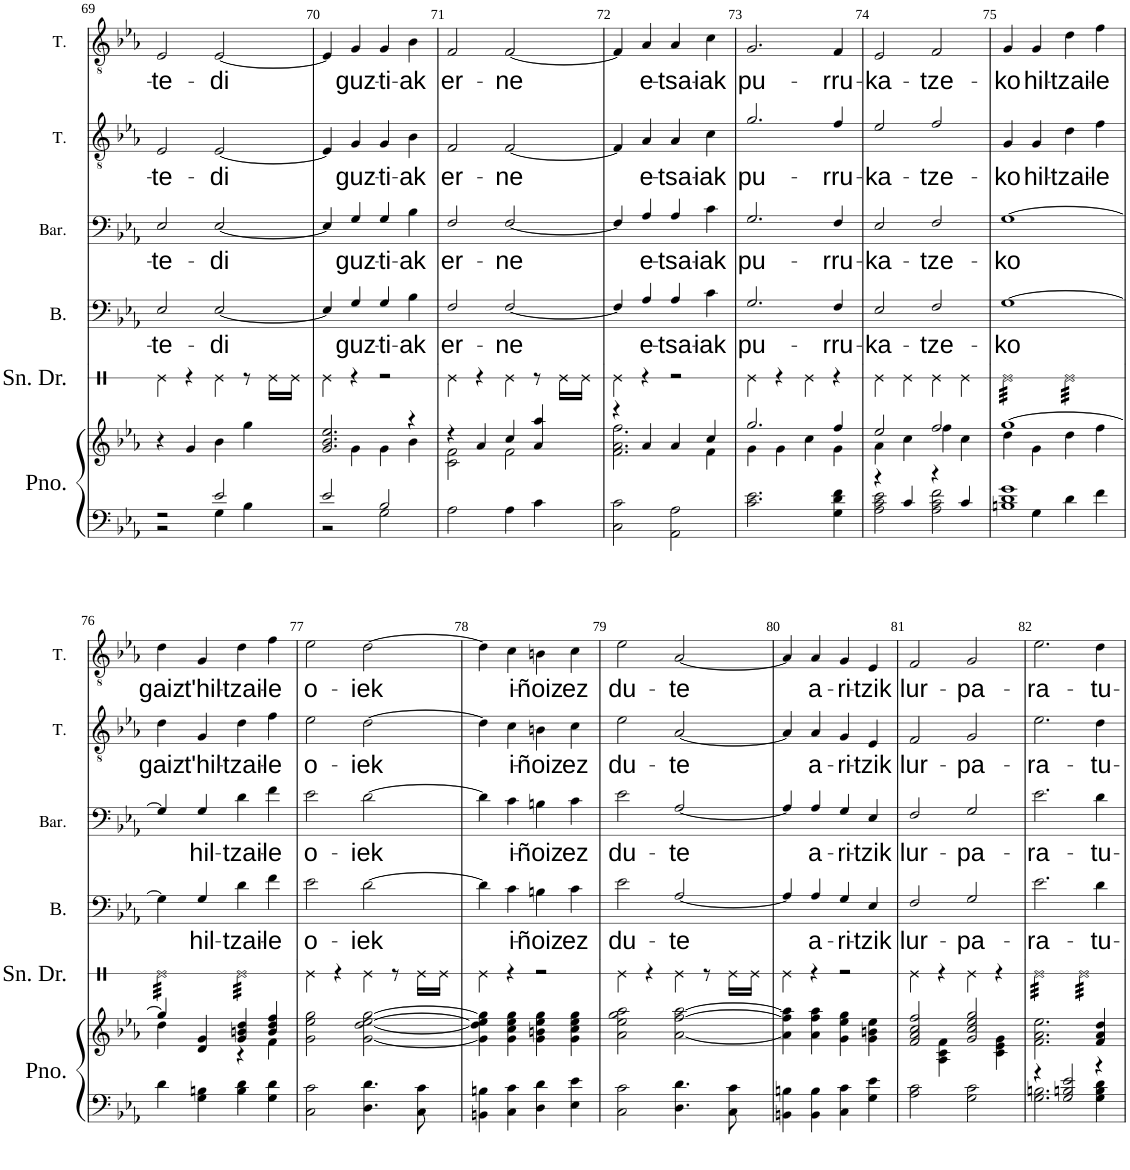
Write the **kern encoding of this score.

**kern	**kern	**kern	**text	**kern	**text	**kern	**text	**kern	**text
*part5	*part5	*part4	*part4	*part3	*part3	*part2	*part2	*part1	*part1
*staff6	*staff5	*staff4	*staff4	*staff3	*staff3	*staff2	*staff2	*staff1	*staff1
*I"Piano	*	*I"Basse	*	*I"Baryton	*	*I"Ténor	*	*I"Ténor	*
*I'Pno.	*	*I'B.	*	*I'Bar.	*	*I'T.	*	*I'T.	*
!!LO:PB:g=z
*clefF4	*clefG2	*clefF4	*	*clefF4	*	*clefGv2	*	*clefGv2	*
*k[b-e-a-]	*k[b-e-a-]	*k[b-e-a-]	*	*k[b-e-a-]	*	*k[b-e-a-]	*	*k[b-e-a-]	*
*M4/4	*M4/4	*M4/4	*	*M4/4	*	*M4/4	*	*M4/4	*
*met(c|)	*met(c|)	*met(c|)	*	*met(c|)	*	*met(c|)	*	*met(c|)	*
=69	=69	=69	=69	=69	=69	=69	=69	=69	=69
*^	*	*	*	*	*	*	*	*	*
!	!	!	!	!LO:LY:b	!	!LO:LY:b	!	!LO:LY:b	!	!LO:LY:b
2r	2r	4r	2E-/	-te-	2E-/	-te-	2E-/	-te-	2E-/	-te-
.	.	4g/	.	.	.	.	.	.	.	.
!	!	!	!	!LO:LY:b	!	!LO:LY:b	!	!LO:LY:b	!	!LO:LY:b
2e-/	4G\	4b-\	[2E-/	-di	[2E-/	-di	[2E-/	-di	[2E-/	-di
.	4B-\	4gg\	.	.	.	.	.	.	.	.
=70	=70	=70	=70	=70	=70	=70	=70	=70	=70	=70
*	*	*^	*	*	*	*	*	*	*	*
2e-/	2r	2.g/ 2.b-/ 2.ee-/	4ryy	4E-/]	.	4E-/]	.	4E-/]	.	4E-/]	.
!	!	!	!	!	!LO:LY:b	!	!LO:LY:b	!	!LO:LY:b	!	!LO:LY:b
.	.	.	4g\	4G/	guz-	4G/	guz-	4G/	guz-	4G/	guz-
!	!	!	!	!	!LO:LY:b	!	!LO:LY:b	!	!LO:LY:b	!	!LO:LY:b
2B-/	2G\	.	4g\	4G/	-ti-	4G/	-ti-	4G/	-ti-	4G/	-ti-
!	!	!	!	!	!LO:LY:b	!	!LO:LY:b	!	!LO:LY:b	!	!LO:LY:b
.	.	4r	4b-\	4B-\	-ak	4B-\	-ak	4B-\	-ak	4B-\	-ak
*v	*v	*	*	*	*	*	*	*	*	*	*
=71	=71	=71	=71	=71	=71	=71	=71	=71	=71	=71
!	!	!	!	!LO:LY:b	!	!LO:LY:b	!	!LO:LY:b	!	!LO:LY:b
2A-\	4r	2c\ 2f\	2F/	er-	2F/	er-	2F/	er-	2F/	er-
.	4a-/	.	.	.	.	.	.	.	.	.
!	!	!	!	!LO:LY:b	!	!LO:LY:b	!	!LO:LY:b	!	!LO:LY:b
4A-\	4cc/	2f\	[2F/	-ne	[2F/	-ne	[2F/	-ne	[2F/	-ne
4c\	4a-/ 4aa-/	.	.	.	.	.	.	.	.	.
=72	=72	=72	=72	=72	=72	=72	=72	=72	=72	=72
2C\ 2c\	4r	2.f\ 2.a-\ 2.ff\	4F/]	.	4F/]	.	4F/]	.	4F/]	.
!	!	!	!	!LO:LY:b	!	!LO:LY:b	!	!LO:LY:b	!	!LO:LY:b
.	4a-/	.	4A-/	e-	4A-/	e-	4A-/	e-	4A-/	e-
!	!	!	!	!LO:LY:b	!	!LO:LY:b	!	!LO:LY:b	!	!LO:LY:b
2AA-\ 2A-\	4a-/	.	4A-/	-tsa-	4A-/	-tsa-	4A-/	-tsa-	4A-/	-tsa-
!	!	!	!	!LO:LY:b	!	!LO:LY:b	!	!LO:LY:b	!	!LO:LY:b
.	4cc/	4f\	4c\	-iak	4c\	-iak	4c\	-iak	4c\	-iak
=73	=73	=73	=73	=73	=73	=73	=73	=73	=73	=73
!	!	!	!	!LO:LY:b	!	!LO:LY:b	!	!LO:LY:b	!	!LO:LY:b
2.c\ 2.e-\	2.gg/	4g\	2.G/	pu-	2.G/	pu-	2.g/	pu-	2.G/	pu-
.	.	4g\	.	.	.	.	.	.	.	.
.	.	4cc\	.	.	.	.	.	.	.	.
!	!	!	!	!LO:LY:b	!	!LO:LY:b	!	!LO:LY:b	!	!LO:LY:b
4G\ 4d\ 4f\	4ff/	4g\	4F/	-rru-	4F/	-rru-	4f/	-rru-	4F/	-rru-
=74	=74	=74	=74	=74	=74	=74	=74	=74	=74	=74
*^	*	*	*	*	*	*	*	*	*	*
!	!	!	!	!	!LO:LY:b	!	!LO:LY:b	!	!LO:LY:b	!	!LO:LY:b
4r	2A-\ 2c\ 2e-\	2ee-/	4a-\	2E-/	-ka-	2E-/	-ka-	2e-/	-ka-	2E-/	-ka-
4c/	.	.	4cc\	.	.	.	.	.	.	.	.
!	!	!	!	!	!LO:LY:b	!	!LO:LY:b	!	!LO:LY:b	!	!LO:LY:b
4r	2A-\ 2c\ 2f\	2ff/	4ff\	2F/	-tze-	2F/	-tze-	2f/	-tze-	2F/	-tze-
4c/	.	.	4cc\	.	.	.	.	.	.	.	.
=75	=75	=75	=75	=75	=75	=75	=75	=75	=75	=75	=75
!	!	!	!	!	!LO:LY:b	!	!LO:LY:b	!	!LO:LY:b	!	!LO:LY:b
1Bn 1d 1g	4ryy	[1gg	4dd\	[1G	-ko	[1G	-ko	4G/	-ko	4G/	-ko
!	!	!	!	!	!	!	!	!	!LO:LY:b	!	!LO:LY:b
.	4G\	.	4g\	.	.	.	.	4G/	hil-	4G/	hil-
!	!	!	!	!	!	!	!	!	!LO:LY:b	!	!LO:LY:b
.	4d\	.	4dd\	.	.	.	.	4d\	-tzai-	4d\	-tzai-
!	!	!	!	!	!	!	!	!	!LO:LY:b	!	!LO:LY:b
.	4f\	.	4ff\	.	.	.	.	4f\	-le	4f\	-le
!!LO:LB:g=z
=76	=76	=76	=76	=76	=76	=76	=76	=76	=76	=76	=76
!	!	!	!	!	!	!	!	!	!LO:LY:b	!	!LO:LY:b
1ryy	4d\	4gg/]	4dd\	4G\]	.	4G/]	.	4d\	gaiz	4d\	gaiz
!	!	!	!	!	!LO:LY:b	!	!LO:LY:b	!	!LO:LY:b	!	!LO:LY:b
.	4G\ 4Bn\	4d/ 4g/	4ryy	4G/	hil-	4G/	hil-	4G/	t'hil-	4G/	t'hil-
!	!	!	!	!	!LO:LY:b	!	!LO:LY:b	!	!LO:LY:b	!	!LO:LY:b
.	4B\ 4d\	4g/ 4bn/ 4dd/	4r	4d\	-tzai-	4d\	-tzai-	4d\	-tzai-	4d\	-tzai-
!	!	!	!	!	!LO:LY:b	!	!LO:LY:b	!	!LO:LY:b	!	!LO:LY:b
.	4G\ 4d\	4b/ 4dd/ 4ff/	4f\	4f\	-le	4f\	-le	4f\	-le	4f\	-le
=77	=77	=77	=77	=77	=77	=77	=77	=77	=77	=77	=77
!	!	!	!	!	!LO:LY:b	!	!LO:LY:b	!	!LO:LY:b	!	!LO:LY:b
*v	*v	*	*	*	*	*	*	*	*	*	*
*	*v	*v	*	*	*	*	*	*	*	*
2C\ 2c\	2g\ 2ee-\ 2gg\	2e-\	o-	2e-\	o-	2e-\	o-	2e-\	o-
!	!	!	!LO:LY:b	!	!LO:LY:b	!	!LO:LY:b	!	!LO:LY:b
4.D\ 4.d\	[2g\ [2dd\ [2ee-\ [2gg\	[2d\	-iek	[2d\	-iek	[2d\	-iek	[2d\	-iek
8C\ 8c\	.	.	.	.	.	.	.	.	.
=78	=78	=78	=78	=78	=78	=78	=78	=78	=78
4BBn\ 4Bn\	4g\] 4dd\] 4ee-\] 4gg\]	4d\]	.	4d\]	.	4d\]	.	4d\]	.
!	!	!	!LO:LY:b	!	!LO:LY:b	!	!LO:LY:b	!	!LO:LY:b
4C\ 4c\	4g\ 4cc\ 4ee-\ 4gg\	4c\	i-	4c\	i-	4c\	i-	4c\	i-
!	!	!	!LO:LY:b	!	!LO:LY:b	!	!LO:LY:b	!	!LO:LY:b
4D\ 4d\	4g\ 4bn\ 4ee-\ 4gg\	4Bn\	-ñoiz	4Bn\	-ñoiz	4Bn\	-ñoiz	4Bn\	-ñoiz
!	!	!	!LO:LY:b	!	!LO:LY:b	!	!LO:LY:b	!	!LO:LY:b
4E-\ 4e-\	4g\ 4cc\ 4ee-\ 4gg\	4c\	ez	4c\	ez	4c\	ez	4c\	ez
=79	=79	=79	=79	=79	=79	=79	=79	=79	=79
!	!	!	!LO:LY:b	!	!LO:LY:b	!	!LO:LY:b	!	!LO:LY:b
2C\ 2c\	2a-\ 2ee-\ 2gg\ 2aa-\	2e-\	du-	2e-\	du-	2e-\	du-	2e-\	du-
!	!	!	!LO:LY:b	!	!LO:LY:b	!	!LO:LY:b	!	!LO:LY:b
4.D\ 4.d\	[2a-\ [2ff\ [2aa-\	[2A-/	-te	[2A-/	-te	[2A-/	-te	[2A-/	-te
8C\ 8c\	.	.	.	.	.	.	.	.	.
=80	=80	=80	=80	=80	=80	=80	=80	=80	=80
4BBn\ 4Bn\	4a-\] 4ff\] 4aa-\]	4A-/]	.	4A-/]	.	4A-/]	.	4A-/]	.
!	!	!	!LO:LY:b	!	!LO:LY:b	!	!LO:LY:b	!	!LO:LY:b
4BB\ 4B\	4a-\ 4ff\ 4aa-\	4A-/	a-	4A-/	a-	4A-/	a-	4A-/	a-
!	!	!	!LO:LY:b	!	!LO:LY:b	!	!LO:LY:b	!	!LO:LY:b
4C\ 4c\	4g\ 4ee-\ 4gg\	4G/	-ri-	4G/	-ri-	4G/	-ri-	4G/	-ri-
!	!	!	!LO:LY:b	!	!LO:LY:b	!	!LO:LY:b	!	!LO:LY:b
4G\ 4e-\	4g\ 4bn\ 4ee-\	4E-/	-tzik	4E-/	-tzik	4E-/	-tzik	4E-/	-tzik
=81	=81	=81	=81	=81	=81	=81	=81	=81	=81
*	*^	*	*	*	*	*	*	*	*
!	!	!	!	!LO:LY:b	!	!LO:LY:b	!	!LO:LY:b	!	!LO:LY:b
2A-\ 2c\	2f/ 2a-/ 2cc/ 2ff/	4ryy	2F/	lur-	2F/	lur-	2F/	lur-	2F/	lur-
.	.	4A-\ 4c\ 4f\	.	.	.	.	.	.	.	.
!	!	!	!	!LO:LY:b	!	!LO:LY:b	!	!LO:LY:b	!	!LO:LY:b
2G\ 2c\	2g/ 2cc/ 2ee-/ 2gg/	4ryy	2G/	-pa-	2G/	-pa-	2G/	-pa-	2G/	-pa-
.	.	4c\ 4e-\ 4g\	.	.	.	.	.	.	.	.
=82	=82	=82	=82	=82	=82	=82	=82	=82	=82	=82
*^	*	*	*	*	*	*	*	*	*	*
!	!	!	!	!	!LO:LY:b	!	!LO:LY:b	!	!LO:LY:b	!	!LO:LY:b
*	*	*v	*v	*	*	*	*	*	*	*	*
4r	2.G\ 2.Bn\	2.f\ 2.a-\ 2.ee-\	2.e-\	-ra-	2.e-\	-ra-	2.e-\	-ra-	2.e-\	-ra-
2G/ 2Bn/ 2e-/	.	.	.	.	.	.	.	.	.	.
!	!	!	!	!LO:LY:b	!	!LO:LY:b	!	!LO:LY:b	!	!LO:LY:b
4r	4G\ 4B\ 4d\	4f/ 4a-/ 4dd/	4d\	-tu-	4d\	-tu-	4d\	-tu-	4d\	-tu-
*v	*v	*	*	*	*	*	*	*	*	*
=	=	=	=	=	=	=	=	=	=
*-	*-	*-	*-	*-	*-	*-	*-	*-	*-
